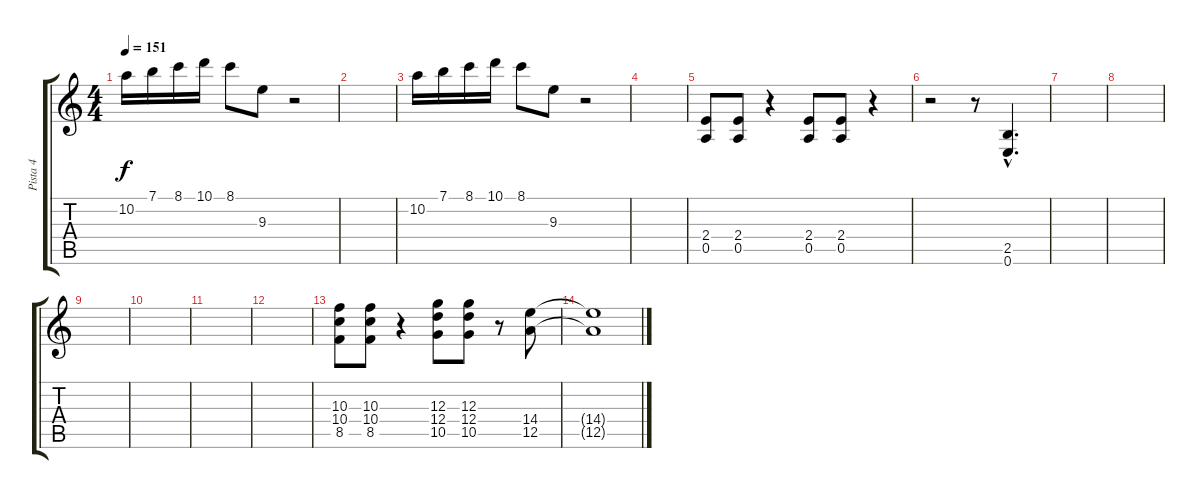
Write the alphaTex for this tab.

\track ("Pista 4" "Pista 4") {instrument overdrivenguitar}
\staff {score tabs}
\tuning (E4 B3 G3 D3 A2 E2) {hide}
\ts (4 4)
\tempo 151
\clef g2
\ks c
10.2.16{dy f instrument overdrivenguitar} 7.1.16 8.1.16 10.1.16 8.1.8 9.3.8 r.2 |
|
10.2.16 7.1.16 8.1.16 10.1.16 8.1.8 9.3.8 r.2 |
|
(2.4 0.5).8 (2.4 0.5).8 r.4 (2.4 0.5).8 (2.4 0.5).8 r.4 |
r.2 r.8 (2.5{hac} 0.6{hac}).4{d} |
|
|
|
|
|
|
(10.3 10.4 8.5).8 (10.3 10.4 8.5).8 r.4 (12.3 12.4 10.5).8 (12.3 12.4 10.5).8 r.8 (14.4 12.5).8 |
(14.4{t} 12.5{t}).1
